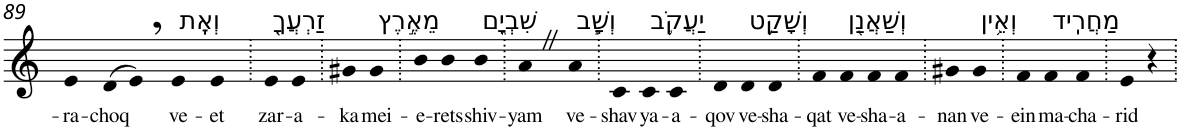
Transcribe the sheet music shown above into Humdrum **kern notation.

**kern	**text
*part1	*part1
*staff1	*staff1
*I"Piano	*
*I'Pno	*
!!LO:PB:g=z
*clefG2	*
*k[]	*
=89	=89
!	!LO:LY:b
4e	-ra-
!	!LO:LY:b
(>8d	-choq
8e,)	.
!LO:TX:a:t=וְאֶֽת	!
!	!LO:LY:b
4e	ve-
!	!LO:LY:b
4e	-et
=90.	=90.
!LO:TX:a:t=זַרְעֲךָ֖	!
!	!LO:LY:b
4e	zar-
!	!LO:LY:b
4e	-a-
=91.	=91.
!	!LO:LY:b
4g#X	-ka
!LO:TX:a:t=מֵאֶ֣רֶץ	!
!	!LO:LY:b
4g#	mei-
=92.	=92.
!	!LO:LY:b
4b	-e-
!	!LO:LY:b
4b	-rets
!LO:TX:a:t=שִׁבְיָ֑ם	!
!	!LO:LY:b
4b	shiv-
=93.	=93.
!	!LO:LY:b
4aZ	-yam
!LO:TX:a:t=וְשָׁ֧ב	!
!	!LO:LY:b
4a	ve-
=94.	=94.
!	!LO:LY:b
4c	-shav
!LO:TX:a:t=יַעֲקֹ֛ב	!
!	!LO:LY:b
4c	ya-
!	!LO:LY:b
4c	-a-
=95.	=95.
!	!LO:LY:b
4d	-qov
!LO:TX:a:t=וְשָׁקַ֥ט	!
!	!LO:LY:b
4d	ve-
!	!LO:LY:b
4d	-sha-
=96.	=96.
!	!LO:LY:b
4f	-qat
!LO:TX:a:t=וְשַׁאֲנַ֖ן	!
!	!LO:LY:b
4f	ve-
!	!LO:LY:b
4f	-sha-
!	!LO:LY:b
4f	-a-
=97.	=97.
!	!LO:LY:b
4g#X	-nan
!LO:TX:a:t=וְאֵ֥ין	!
!	!LO:LY:b
4g#	ve-
=98.	=98.
!	!LO:LY:b
4f	-ein
!LO:TX:a:t=מַחֲרִֽיד	!
!	!LO:LY:b
4f	ma-
!	!LO:LY:b
4f	-cha-
=99.	=99.
!	!LO:LY:b
4e	-rid
4r	.
=.	=.
*-	*-
